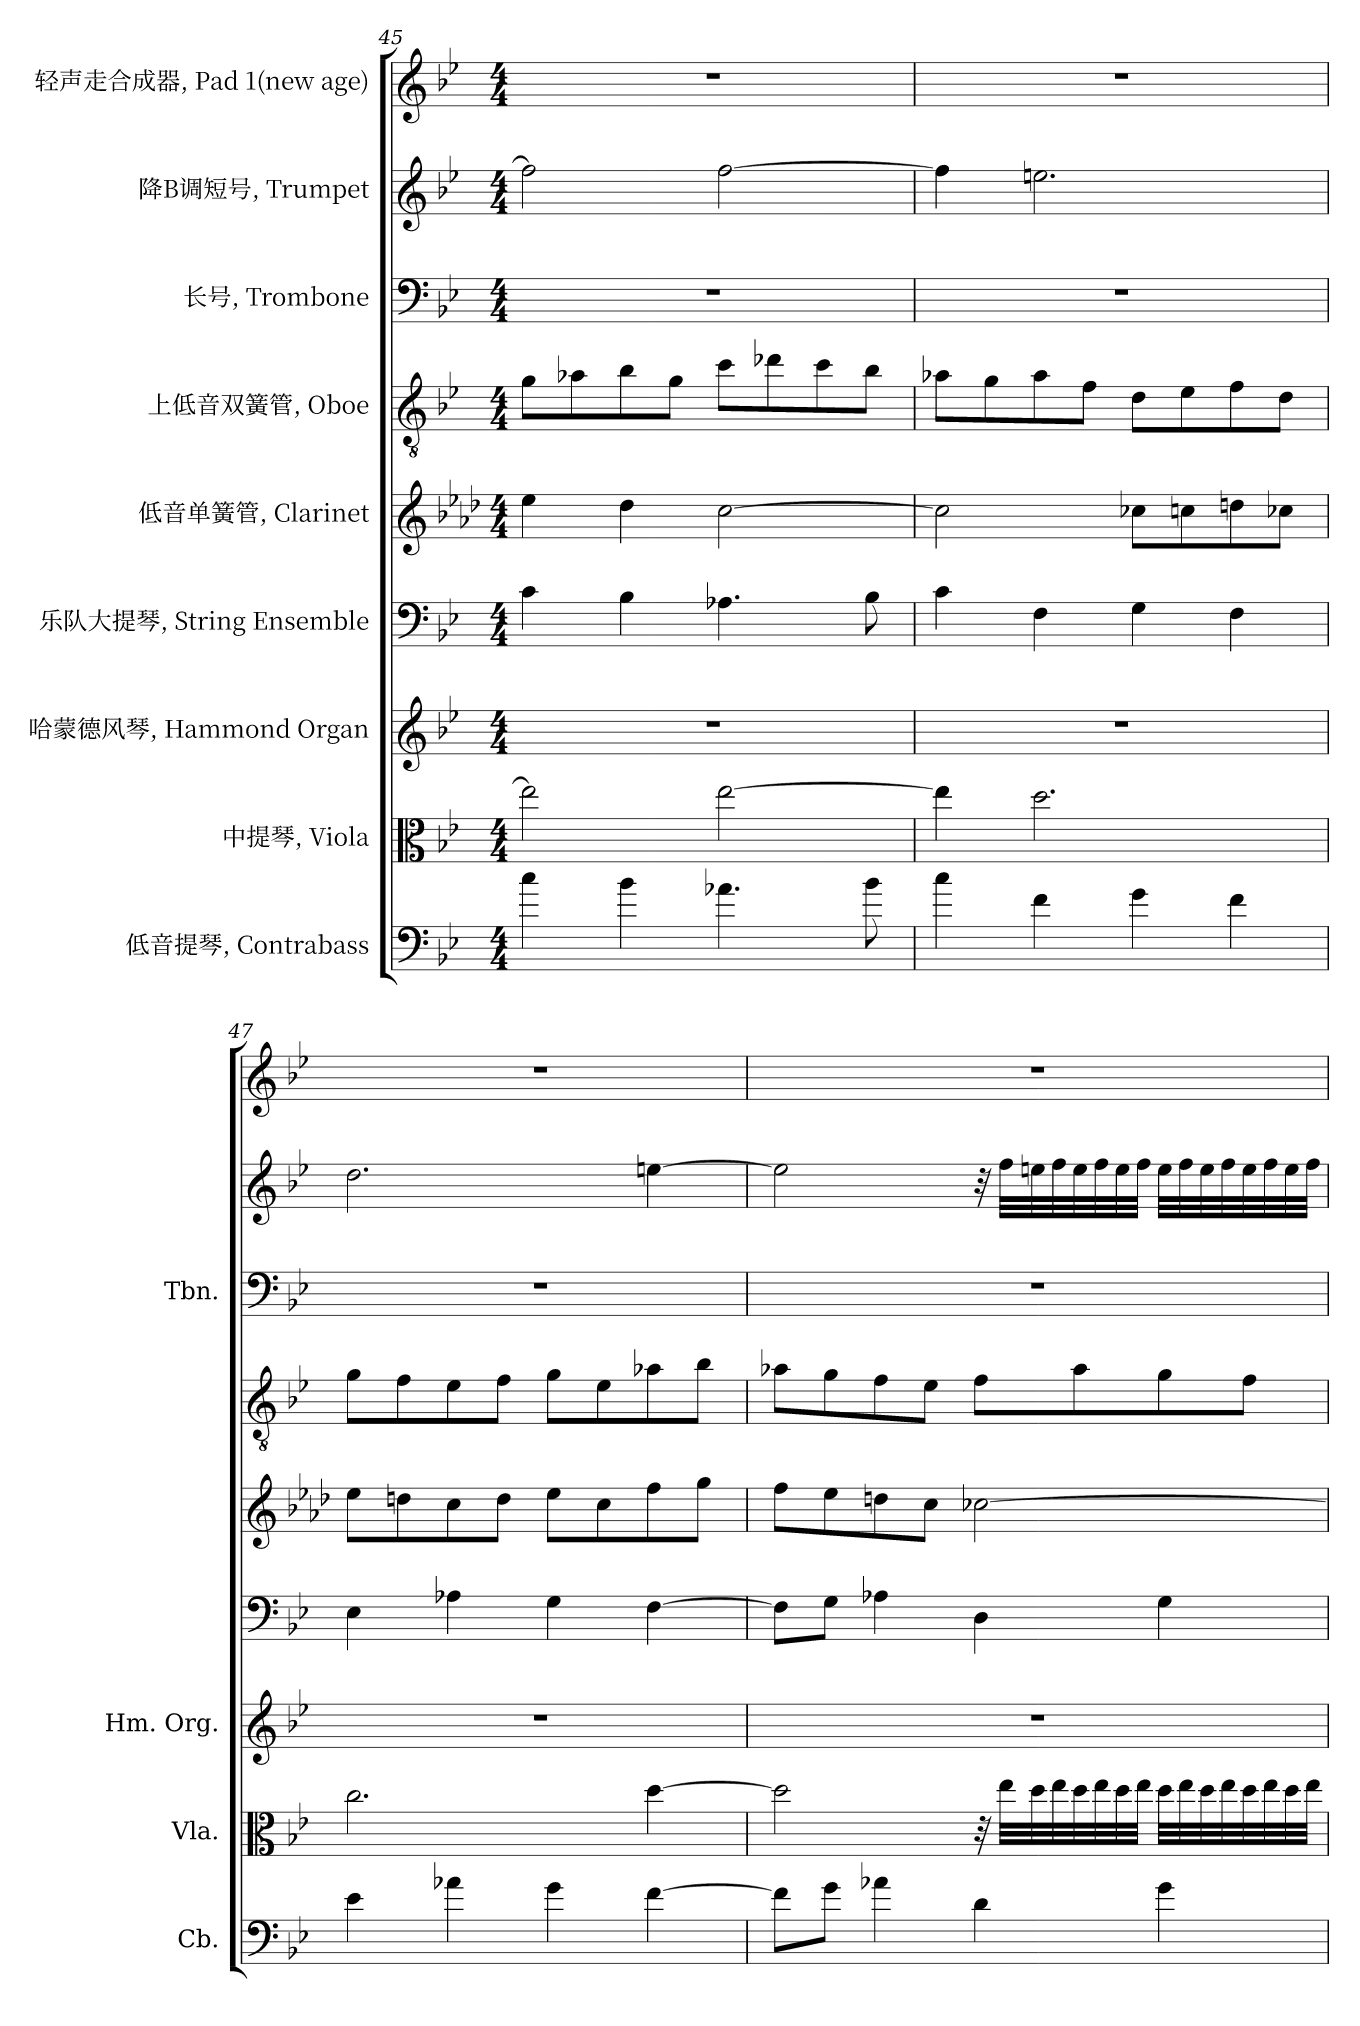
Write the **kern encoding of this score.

**kern	**kern	**kern	**kern	**kern	**kern	**kern	**kern	**kern
*part9	*part8	*part7	*part6	*part5	*part4	*part3	*part2	*part1
*staff9	*staff8	*staff7	*staff6	*staff5	*staff4	*staff3	*staff2	*staff1
*I"低音提琴, Contrabass	*I"中提琴, Viola	*I"哈蒙德风琴, Hammond Organ	*I"乐队大提琴, String Ensemble	*I"低音单簧管, Clarinet	*I"上低音双簧管, Oboe	*I"长号, Trombone	*I"降B调短号, Trumpet	*I"轻声走合成器, Pad 1(new age)
*I'Cb.	*I'Vla.	*I'Hm. Org.	*	*	*	*I'Tbn.	*	*
*clefF4	*clefC3	*clefG2	*clefF4	*clefG2	*clefGv2	*clefF4	*clefG2	*clefG2
*ITrd7c12	*	*	*	*ITrd8c14	*	*	*ITrd1c2	*
*k[b-e-]	*k[b-e-]	*k[b-e-]	*k[b-e-]	*k[b-e-a-d-]	*k[b-e-]	*k[b-e-]	*k[b-e-a-d-]	*k[b-e-]
*M4/4	*M4/4	*M4/4	*M4/4	*M4/4	*M4/4	*M4/4	*M4/4	*M4/4
=45	=45	=45	=45	=45	=45	=45	=45	=45
4c\	2ee-\]	1r	4c\	4e-\	8g\L	1r	2ee-\]	1r
.	.	.	.	.	8a-X\	.	.	.
4B-\	.	.	4B-\	4d-\	8b-\	.	.	.
.	.	.	.	.	8g\J	.	.	.
4.A-X\	[2ee-\	.	4.A-X\	[2c\	8cc\L	.	[2ee-\	.
.	.	.	.	.	8dd-X\	.	.	.
.	.	.	.	.	8cc\	.	.	.
8B-\	.	.	8B-\	.	8b-\J	.	.	.
=46	=46	=46	=46	=46	=46	=46	=46	=46
4c\	4ee-\]	1r	4c\	2c\]	8a-X\L	1r	4ee-\]	1r
.	.	.	.	.	8g\	.	.	.
4F\	2.dd\	.	4F\	.	8a-\	.	2.ddn\	.
.	.	.	.	.	8f\J	.	.	.
4G\	.	.	4G\	8c-X\L	8d\L	.	.	.
.	.	.	.	8cn\	8e-\	.	.	.
4F\	.	.	4F\	8dn\	8f\	.	.	.
.	.	.	.	8c-X\J	8d\J	.	.	.
!!LO:PB:g=z
=47	=47	=47	=47	=47	=47	=47	=47	=47
4E-\	2.cc\	1r	4E-\	8e-\L	8g\L	1r	2.cc\	1r
.	.	.	.	8dn\	8f\	.	.	.
4A-X\	.	.	4A-X\	8c\	8e-\	.	.	.
.	.	.	.	8d\J	8f\J	.	.	.
4G\	.	.	4G\	8e-\L	8g\L	.	.	.
.	.	.	.	8c\	8e-\	.	.	.
[4F\	[4dd\	.	[4F\	8f\	8a-X\	.	[4ddn\	.
.	.	.	.	8g\J	8b-\J	.	.	.
=48	=48	=48	=48	=48	=48	=48	=48	=48
8F\L]	2dd\]	1r	8F\L]	8f\L	8a-X\L	1r	2dd\]	1r
8G\J	.	.	8G\J	8e-\	8g\	.	.	.
4A-X\	.	.	4A-X\	8dn\	8f\	.	.	.
.	.	.	.	8c\J	8e-\J	.	.	.
4D\	32r	.	4D\	[2c-X\	8f\L	.	32r	.
.	32ee-\LLL	.	.	.	.	.	32ee-\LLL	.
.	32dd\	.	.	.	.	.	32ddn\	.
.	32ee-\	.	.	.	.	.	32ee-\	.
.	32dd\	.	.	.	8a-\	.	32dd\	.
.	32ee-\	.	.	.	.	.	32ee-\	.
.	32dd\	.	.	.	.	.	32dd\	.
.	32ee-\JJJ	.	.	.	.	.	32ee-\JJJ	.
4G\	32dd\LLL	.	4G\	.	8g\	.	32dd\LLL	.
.	32ee-\	.	.	.	.	.	32ee-\	.
.	32dd\	.	.	.	.	.	32dd\	.
.	32ee-\	.	.	.	.	.	32ee-\	.
.	32dd\	.	.	.	8f\J	.	32dd\	.
.	32ee-\	.	.	.	.	.	32ee-\	.
.	32dd\	.	.	.	.	.	32dd\	.
.	32ee-\JJJ	.	.	.	.	.	32ee-\JJJ	.
=	=	=	=	=	=	=	=	=
*-	*-	*-	*-	*-	*-	*-	*-	*-
